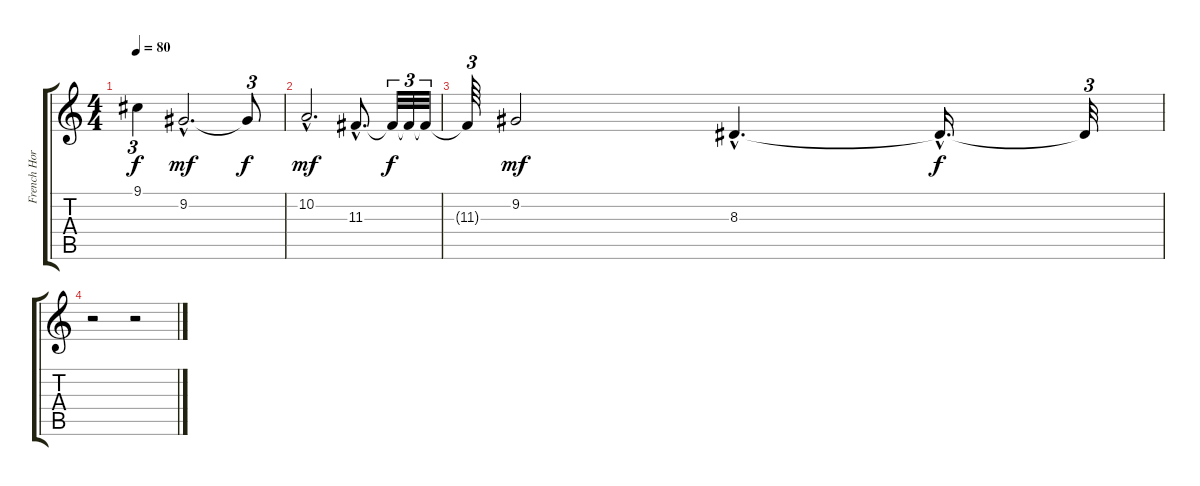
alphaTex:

\track ("French Horn" "French Hor") {instrument frenchhorn}
\staff {score tabs}
\tuning (E4 B3 G3 D3 A2 E2) {hide}
\ts (4 4)
\tempo 80
\clef g2
\ks c
9.1.4{tu (3 2) dy f} 9.2{hac}.2{d dy mf} 9.2{t}.8{tu (3 2) dy f} |
10.2{hac}.2{d dy mf} 11.3{hac}.8{d} 11.3{t}.32{tu (3 2) dy f} 11.3{t}.32{tu (3 2)} 11.3{t}.32{tu (3 2)} |
11.3{t}.64{tu (3 2)} 9.2.2{dy mf} 8.3{hac}.4{d} 8.3{hac t}.16{d dy f} 8.3{t}.32{tu (3 2)} |
r.2 r.2
